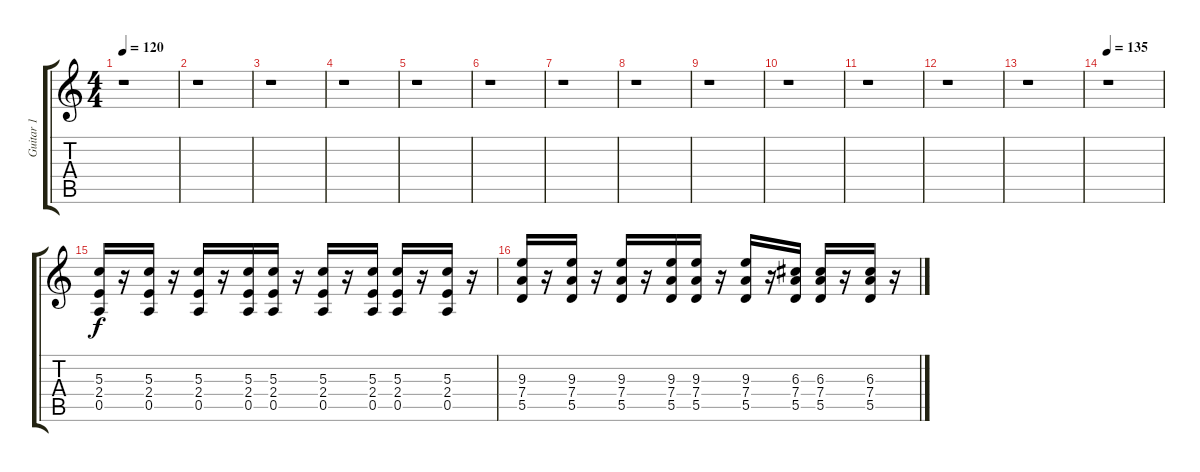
\track ("Guitar 1" "Guitar 1") {instrument distortionguitar}
\staff {score tabs}
\tuning (E4 B3 G3 D3 A2 E2) {hide}
\ts (4 4)
\tempo 120
\clef g2
\ks c
r.1{dy f} |
r.1 |
r.1 |
r.1 |
r.1 |
r.1 |
r.1 |
r.1 |
r.1 |
r.1 |
r.1 |
r.1 |
r.1 |
\tempo 135
r.1 |
(5.3 2.4 0.5).16 r.16 (5.3 2.4 0.5).16 r.16 (5.3 2.4 0.5).16 r.16 (5.3 2.4 0.5).16 (5.3 2.4 0.5).16 r.16 (5.3 2.4 0.5).16 r.16 (5.3 2.4 0.5).16 (5.3 2.4 0.5).16 r.16 (5.3 2.4 0.5).16 r.16 |
(9.3 7.4 5.5).16 r.16 (9.3 7.4 5.5).16 r.16 (9.3 7.4 5.5).16 r.16 (9.3 7.4 5.5).16 (9.3 7.4 5.5).16 r.16 (9.3 7.4 5.5).16 r.16 (6.3 7.4 5.5).16 (6.3 7.4 5.5).16 r.16 (6.3 7.4 5.5).16 r.16
